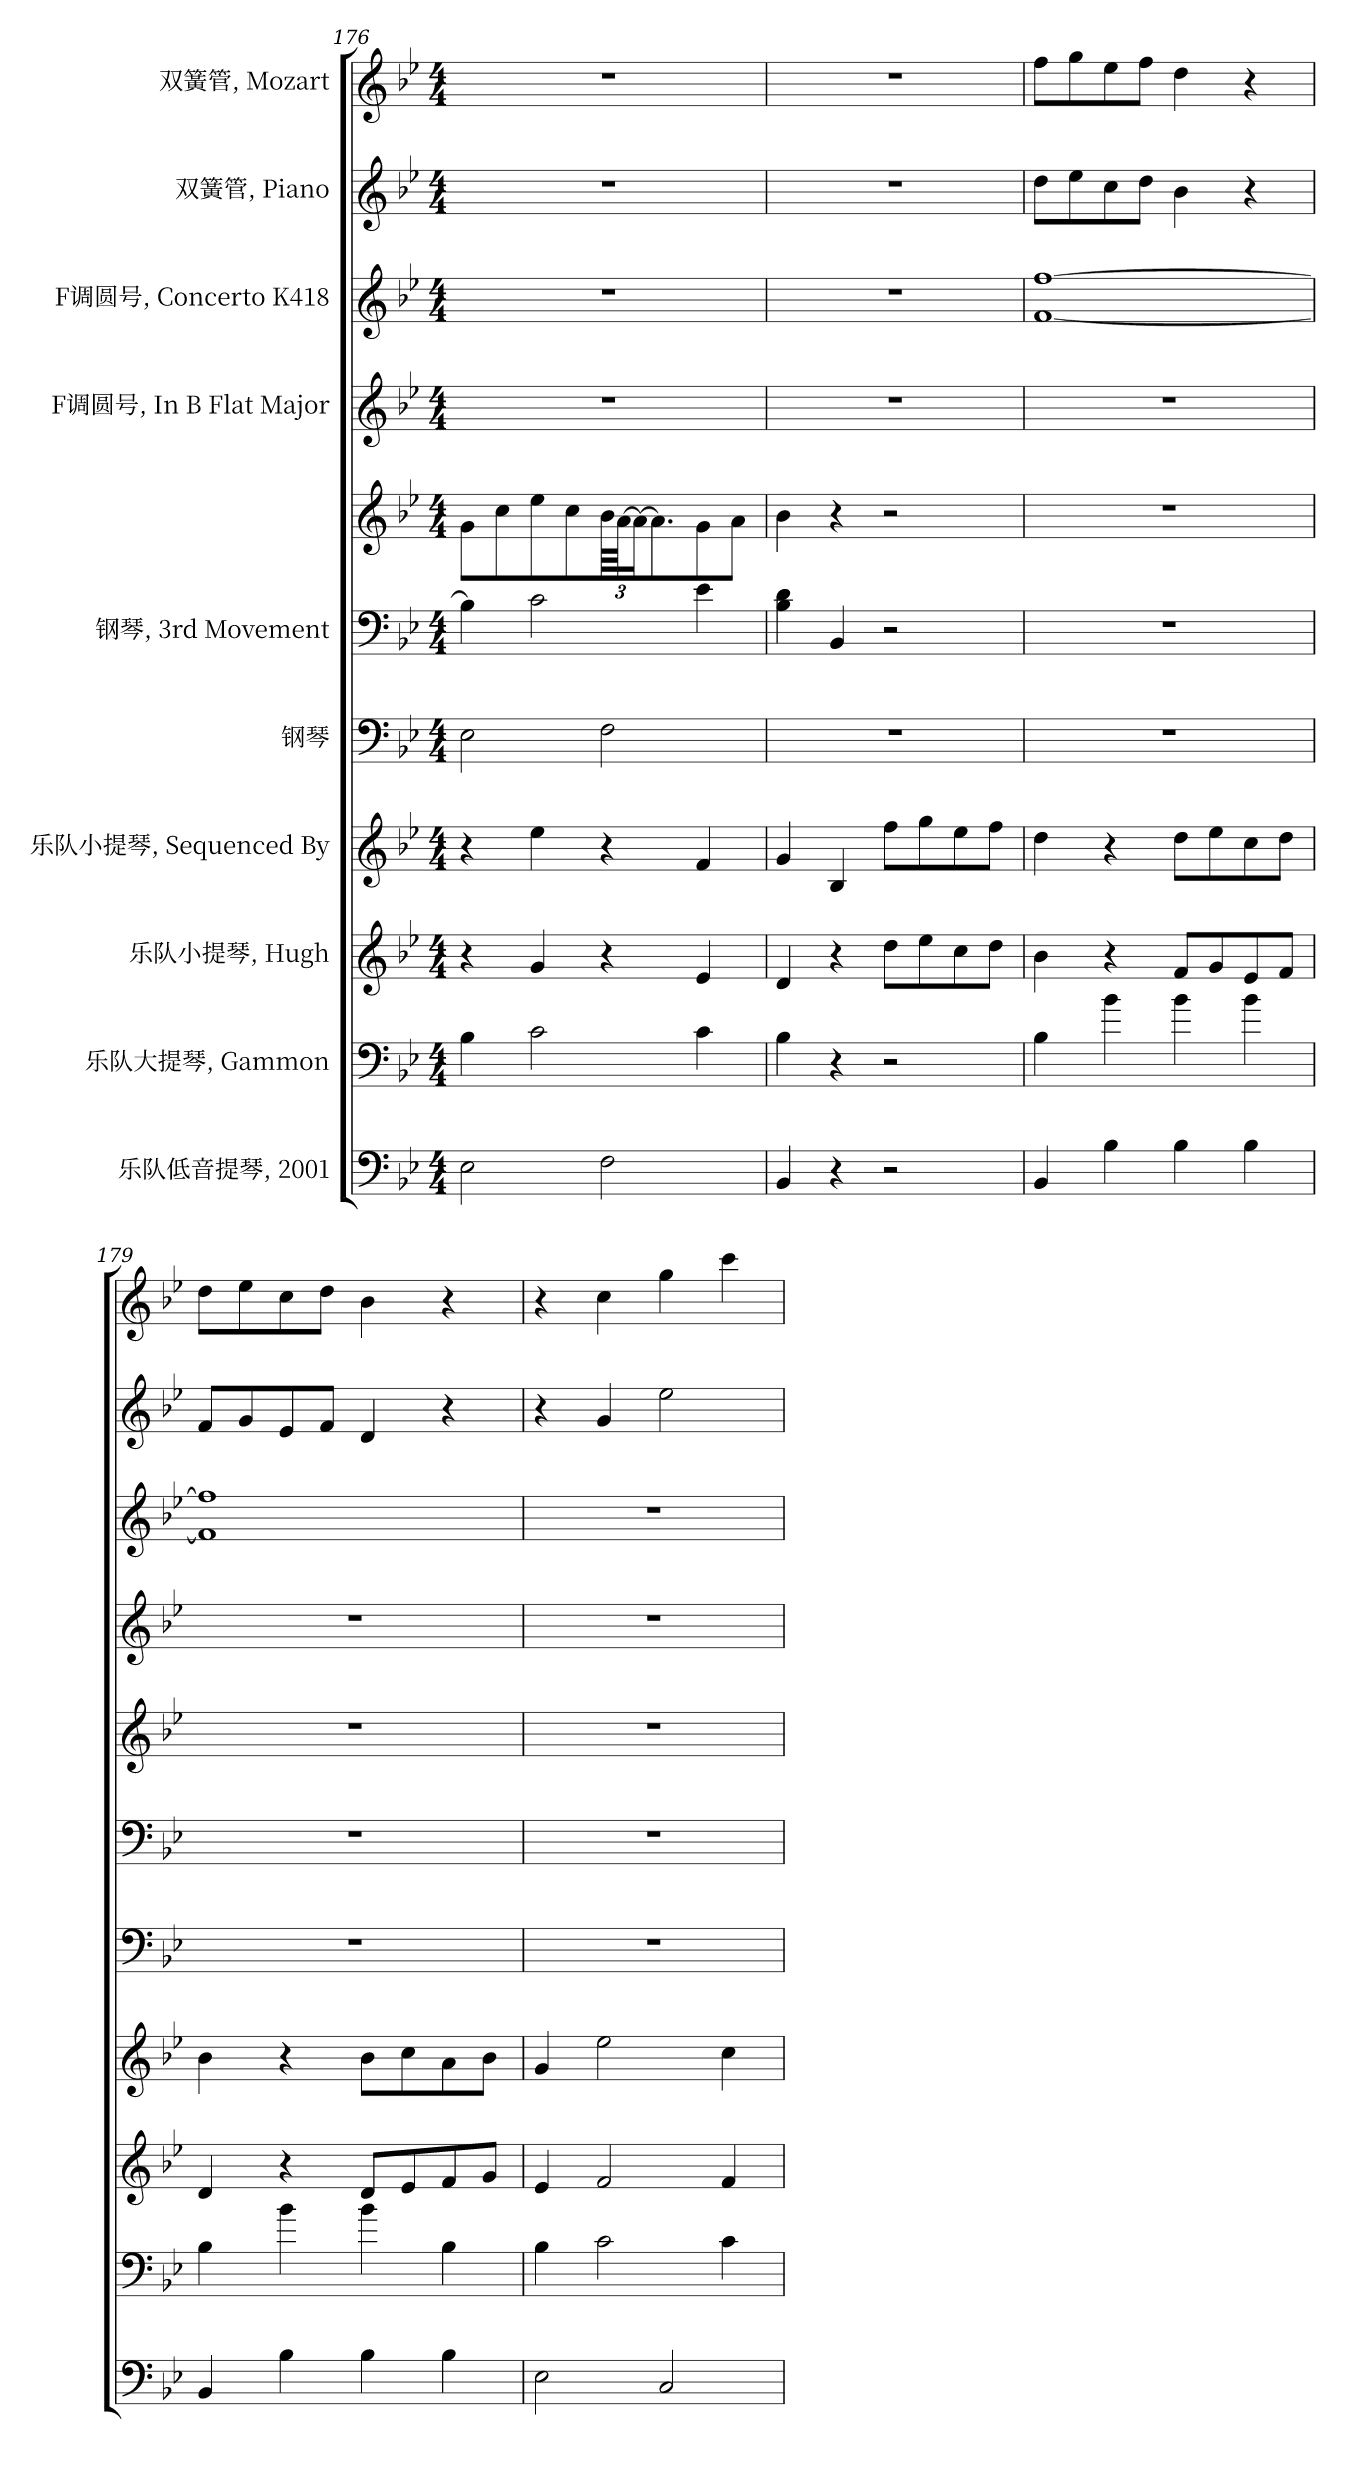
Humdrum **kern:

**kern	**kern	**kern	**kern	**kern	**kern	**kern	**kern	**kern	**kern	**kern
*part10	*part9	*part8	*part7	*part6	*part5	*part5	*part4	*part3	*part2	*part1
*staff11	*staff10	*staff9	*staff8	*staff7	*staff6	*staff5	*staff4	*staff3	*staff2	*staff1
*I"乐队低音提琴, 2001	*I"乐队大提琴, Gammon	*I"乐队小提琴,  Hugh	*I"乐队小提琴, Sequenced By	*I"钢琴	*I"钢琴, 3rd Movement	*	*I"F调圆号, In B Flat Major	*I"F调圆号, Concerto K418	*I"双簧管,  Piano	*I"双簧管,  Mozart
!!LO:PB:g=z
*clefF4	*clefF4	*clefG2	*clefG2	*clefF4	*clefF4	*clefG2	*clefG2	*clefG2	*clefG2	*clefG2
*ITrd7c12	*	*	*	*	*	*	*ITrd4c7	*ITrd4c7	*	*
*k[b-e-]	*k[b-e-]	*k[b-e-]	*k[b-e-]	*k[b-e-]	*k[b-e-]	*k[b-e-]	*k[b-e-a-]	*k[b-e-a-]	*k[b-e-]	*k[b-e-]
*M4/4	*M4/4	*M4/4	*M4/4	*M4/4	*M4/4	*M4/4	*M4/4	*M4/4	*M4/4	*M4/4
=176	=176	=176	=176	=176	=176	=176	=176	=176	=176	=176
2EE-\	4B-\	4r	4r	2E-\	4B-\]	8g\L	1r	1r	1r	1r
.	.	.	.	.	.	8cc\	.	.	.	.
.	2c\	4g/	4ee-\	.	2c\	8ee-\	.	.	.	.
.	.	.	.	.	.	8cc\	.	.	.	.
*	*	*	*	*	*	*Xbrackettup	*	*	*	*
2FF\	.	4r	4r	2F\	.	96b-\LLL	.	.	.	.
.	.	.	.	.	.	[96a\JJ	.	.	.	.
.	.	.	.	.	.	24a\J_	.	.	.	.
.	.	.	.	.	.	8.a\]	.	.	.	.
.	4c\	4e-/	4f/	.	4e-\	8g\	.	.	.	.
.	.	.	.	.	.	8a\J	.	.	.	.
=177	=177	=177	=177	=177	=177	=177	=177	=177	=177	=177
4BBB-/	4B-\	4d/	4g/	1r	4B-\ 4d\	4b-\	1r	1r	1r	1r
4r	4r	4r	4B-/	.	4BB-/	4r	.	.	.	.
2r	2r	8dd\L	8ff\L	.	2r	2r	.	.	.	.
.	.	8ee-\	8gg\	.	.	.	.	.	.	.
.	.	8cc\	8ee-\	.	.	.	.	.	.	.
.	.	8dd\J	8ff\J	.	.	.	.	.	.	.
=178	=178	=178	=178	=178	=178	=178	=178	=178	=178	=178
4BBB-/	4B-\	4b-\	4dd\	1r	1r	1r	1r	[1B- [1b-	8dd\L	8ff\L
.	.	.	.	.	.	.	.	.	8ee-\	8gg\
4BB-\	4b-\	4r	4r	.	.	.	.	.	8cc\	8ee-\
.	.	.	.	.	.	.	.	.	8dd\J	8ff\J
4BB-\	4b-\	8f/L	8dd\L	.	.	.	.	.	4b-\	4dd\
.	.	8g/	8ee-\	.	.	.	.	.	.	.
4BB-\	4b-\	8e-/	8cc\	.	.	.	.	.	4r	4r
.	.	8f/J	8dd\J	.	.	.	.	.	.	.
=179	=179	=179	=179	=179	=179	=179	=179	=179	=179	=179
4BBB-/	4B-\	4d/	4b-\	1r	1r	1r	1r	1B-] 1b-]	8f/L	8dd\L
.	.	.	.	.	.	.	.	.	8g/	8ee-\
4BB-\	4b-\	4r	4r	.	.	.	.	.	8e-/	8cc\
.	.	.	.	.	.	.	.	.	8f/J	8dd\J
4BB-\	4b-\	8d/L	8b-\L	.	.	.	.	.	4d/	4b-\
.	.	8e-/	8cc\	.	.	.	.	.	.	.
4BB-\	4B-\	8f/	8a\	.	.	.	.	.	4r	4r
.	.	8g/J	8b-\J	.	.	.	.	.	.	.
=180	=180	=180	=180	=180	=180	=180	=180	=180	=180	=180
2EE-\	4B-\	4e-/	4g/	1r	1r	1r	1r	1r	4r	4r
.	2c\	2f/	2ee-\	.	.	.	.	.	4g/	4cc\
2CC/	.	.	.	.	.	.	.	.	2ee-\	4gg\
.	4c\	4f/	4cc\	.	.	.	.	.	.	4ccc\
=	=	=	=	=	=	=	=	=	=	=
*-	*-	*-	*-	*-	*-	*-	*-	*-	*-	*-
